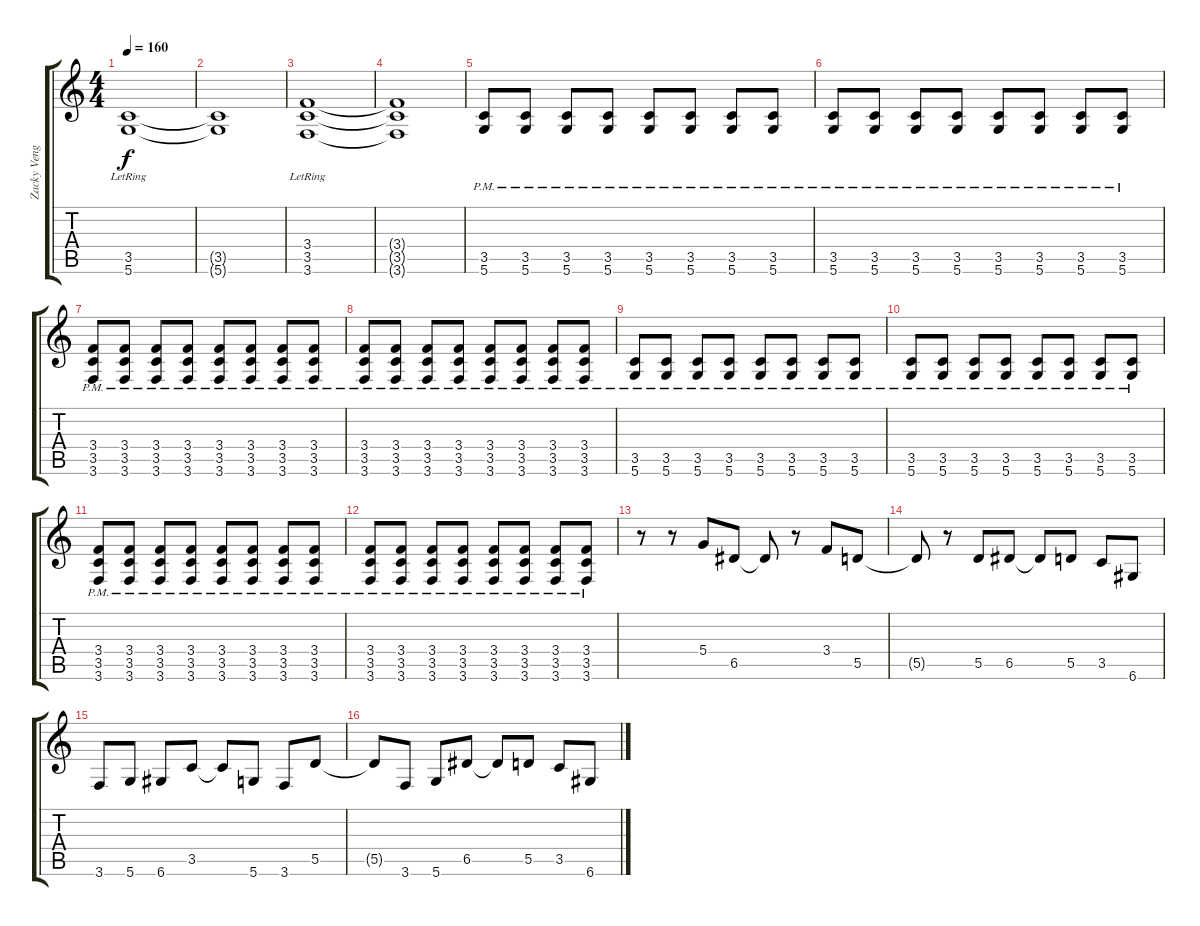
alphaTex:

\track ("Zacky Vengeance" "Zacky Veng") {instrument overdrivenguitar}
\staff {score tabs}
\tuning (E4 B3 G3 D3 A2 D2) {hide}
\ts (4 4)
\tempo 160
\clef g2
\ks c
(3.5{lr} 5.6{lr}).1{dy f} |
(3.5{t} 5.6{t}).1 |
(3.4{lr} 3.5{lr} 3.6{lr}).1 |
(3.4{t} 3.5{t} 3.6{t}).1 |
(3.5{pm} 5.6{pm}).8 (3.5{pm} 5.6{pm}).8 (3.5{pm} 5.6{pm}).8 (3.5{pm} 5.6{pm}).8 (3.5{pm} 5.6{pm}).8 (3.5{pm} 5.6{pm}).8 (3.5{pm} 5.6{pm}).8 (3.5{pm} 5.6{pm}).8 |
(3.5{pm} 5.6{pm}).8 (3.5{pm} 5.6{pm}).8 (3.5{pm} 5.6{pm}).8 (3.5{pm} 5.6{pm}).8 (3.5{pm} 5.6{pm}).8 (3.5{pm} 5.6{pm}).8 (3.5{pm} 5.6{pm}).8 (3.5{pm} 5.6{pm}).8 |
(3.4{pm} 3.5{pm} 3.6{pm}).8 (3.4{pm} 3.5{pm} 3.6{pm}).8 (3.4{pm} 3.5{pm} 3.6{pm}).8 (3.4{pm} 3.5{pm} 3.6{pm}).8 (3.4{pm} 3.5{pm} 3.6{pm}).8 (3.4{pm} 3.5{pm} 3.6{pm}).8 (3.4{pm} 3.5{pm} 3.6{pm}).8 (3.4{pm} 3.5{pm} 3.6{pm}).8 |
(3.4{pm} 3.5{pm} 3.6{pm}).8 (3.4{pm} 3.5{pm} 3.6{pm}).8 (3.4{pm} 3.5{pm} 3.6{pm}).8 (3.4{pm} 3.5{pm} 3.6{pm}).8 (3.4{pm} 3.5{pm} 3.6{pm}).8 (3.4{pm} 3.5{pm} 3.6{pm}).8 (3.4{pm} 3.5{pm} 3.6{pm}).8 (3.4{pm} 3.5{pm} 3.6{pm}).8 |
(3.5{pm} 5.6{pm}).8 (3.5{pm} 5.6{pm}).8 (3.5{pm} 5.6{pm}).8 (3.5{pm} 5.6{pm}).8 (3.5{pm} 5.6{pm}).8 (3.5{pm} 5.6{pm}).8 (3.5{pm} 5.6{pm}).8 (3.5{pm} 5.6{pm}).8 |
(3.5{pm} 5.6{pm}).8 (3.5{pm} 5.6{pm}).8 (3.5{pm} 5.6{pm}).8 (3.5{pm} 5.6{pm}).8 (3.5{pm} 5.6{pm}).8 (3.5{pm} 5.6{pm}).8 (3.5{pm} 5.6{pm}).8 (3.5{pm} 5.6{pm}).8 |
(3.4{pm} 3.5{pm} 3.6{pm}).8 (3.4{pm} 3.5{pm} 3.6{pm}).8 (3.4{pm} 3.5{pm} 3.6{pm}).8 (3.4{pm} 3.5{pm} 3.6{pm}).8 (3.4{pm} 3.5{pm} 3.6{pm}).8 (3.4{pm} 3.5{pm} 3.6{pm}).8 (3.4{pm} 3.5{pm} 3.6{pm}).8 (3.4{pm} 3.5{pm} 3.6{pm}).8 |
(3.4{pm} 3.5{pm} 3.6{pm}).8 (3.4{pm} 3.5{pm} 3.6{pm}).8 (3.4{pm} 3.5{pm} 3.6{pm}).8 (3.4{pm} 3.5{pm} 3.6{pm}).8 (3.4{pm} 3.5{pm} 3.6{pm}).8 (3.4{pm} 3.5{pm} 3.6{pm}).8 (3.4{pm} 3.5{pm} 3.6{pm}).8 (3.4{pm} 3.5{pm} 3.6{pm}).8 |
r.8 r.8 5.4.8 6.5.8 6.5{t}.8 r.8 3.4.8 5.5.8 |
5.5{t}.8 r.8 5.5.8 6.5.8 6.5{t}.8 5.5.8 3.5.8 6.6.8 |
3.6.8 5.6.8 6.6.8 3.5.8 3.5{t}.8 5.6.8 3.6.8 5.5.8 |
5.5{t}.8 3.6.8 5.6.8 6.5.8 6.5{t}.8 5.5.8 3.5.8 6.6.8
